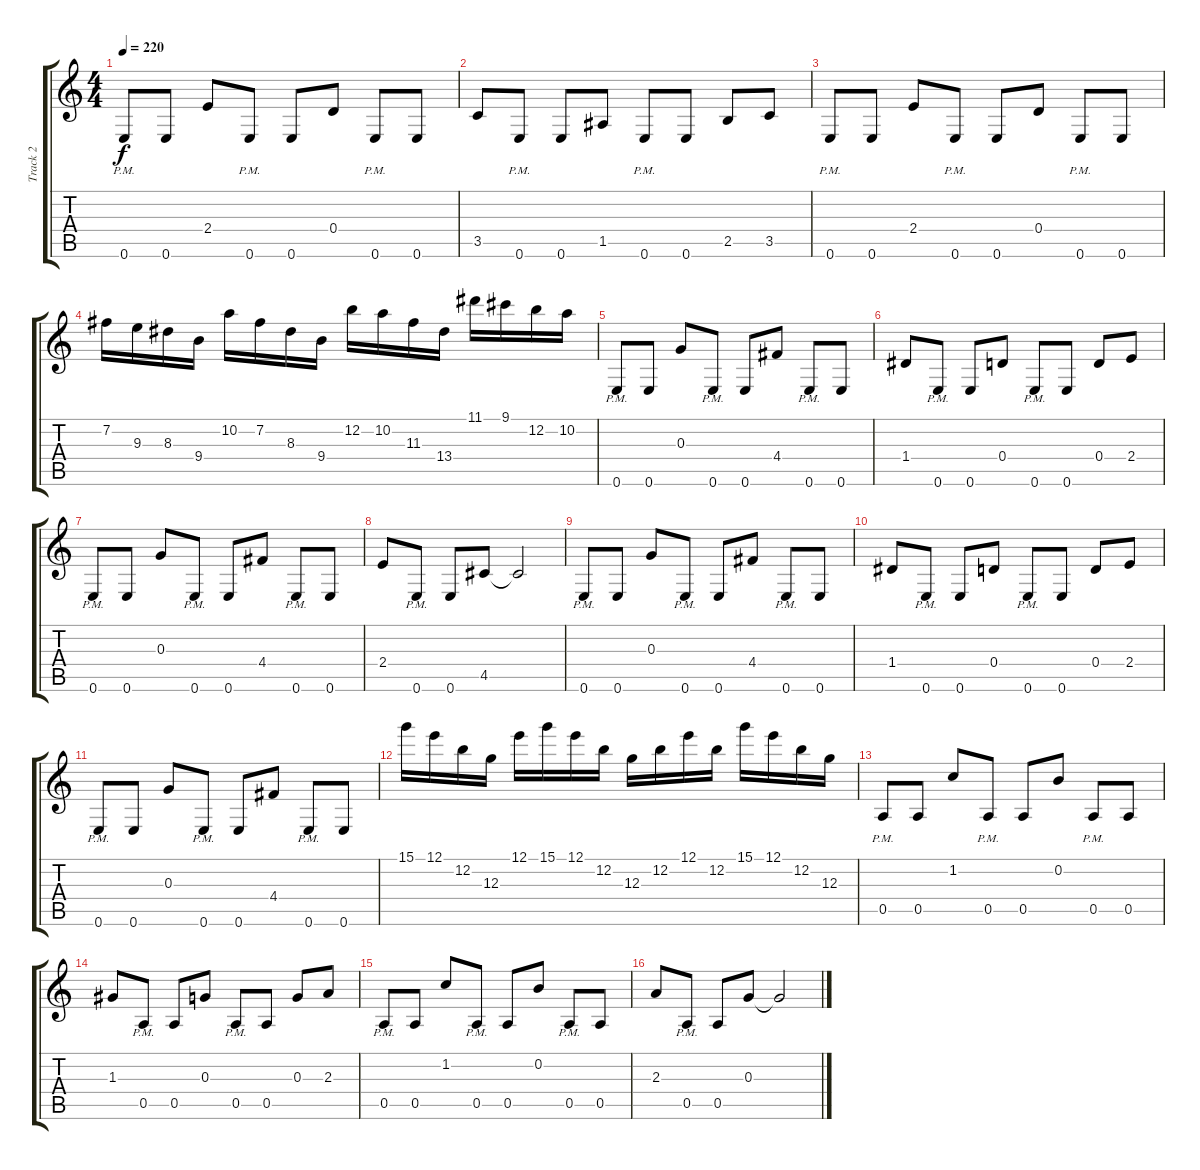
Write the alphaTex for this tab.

\track ("Track 2" "Track 2") {instrument overdrivenguitar}
\staff {score tabs}
\tuning (E4 B3 G3 D3 A2 E2) {hide}
\ts (4 4)
\tempo 220
\clef g2
\ks c
0.6{pm}.8{dy f} 0.6.8 2.4.8 0.6{pm}.8 0.6.8 0.4.8 0.6{pm}.8 0.6.8 |
3.5.8 0.6{pm}.8 0.6.8 1.5.8 0.6{pm}.8 0.6.8 2.5.8 3.5.8 |
0.6{pm}.8 0.6.8 2.4.8 0.6{pm}.8 0.6.8 0.4.8 0.6{pm}.8 0.6.8 |
7.2.16 9.3.16 8.3.16 9.4.16 10.2.16 7.2.16 8.3.16 9.4.16 12.2.16 10.2.16 11.3.16 13.4.16 11.1.16 9.1.16 12.2.16 10.2.16 |
0.6{pm}.8 0.6.8 0.3.8 0.6{pm}.8 0.6.8 4.4.8 0.6{pm}.8 0.6.8 |
1.4.8 0.6{pm}.8 0.6.8 0.4.8 0.6{pm}.8 0.6.8 0.4.8 2.4.8 |
0.6{pm}.8 0.6.8 0.3.8 0.6{pm}.8 0.6.8 4.4.8 0.6{pm}.8 0.6.8 |
2.4.8 0.6{pm}.8 0.6.8 4.5.8 4.5{t}.2 |
0.6{pm}.8 0.6.8 0.3.8 0.6{pm}.8 0.6.8 4.4.8 0.6{pm}.8 0.6.8 |
1.4.8 0.6{pm}.8 0.6.8 0.4.8 0.6{pm}.8 0.6.8 0.4.8 2.4.8 |
0.6{pm}.8 0.6.8 0.3.8 0.6{pm}.8 0.6.8 4.4.8 0.6{pm}.8 0.6.8 |
15.1.16 12.1.16 12.2.16 12.3.16 12.1.16 15.1.16 12.1.16 12.2.16 12.3.16 12.2.16 12.1.16 12.2.16 15.1.16 12.1.16 12.2.16 12.3.16 |
0.5{pm}.8 0.5.8 1.2.8 0.5{pm}.8 0.5.8 0.2.8 0.5{pm}.8 0.5.8 |
1.3.8 0.5{pm}.8 0.5.8 0.3.8 0.5{pm}.8 0.5.8 0.3.8 2.3.8 |
0.5{pm}.8 0.5.8 1.2.8 0.5{pm}.8 0.5.8 0.2.8 0.5{pm}.8 0.5.8 |
2.3.8 0.5{pm}.8 0.5.8 0.3.8 0.3{t}.2
